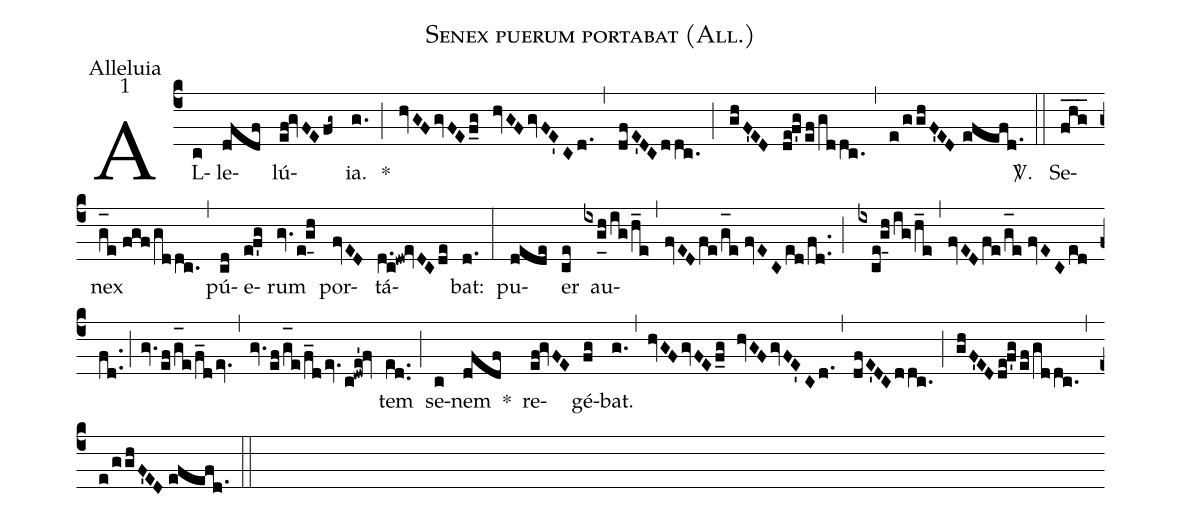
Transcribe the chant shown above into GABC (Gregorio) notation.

name:Senex puerum portabat (All.);
office-part:Alleluia;
mode:1;
%%
(c4)
AL(c)le(dfdf)lú(ef!gvFE/fg~)ia.(g.) *(;)
(hvGF/gvFE/f_g hvGF/gvFE'Cd.) (,)
(dfE'DC/ddc.) (;)
(ghF'ED de!f'g/ef/gddc.) (,)
(e/gghF'ED//efefd.) <sp>V/</sp>.(::)
Se(fhg___)nex(g_[oh:h]e//fgf/gddc.) (,)
pú(cd)e(e!f'g)rum(gv./e!g_4[uh:l]h) por(fvED)tá(d.c!dw!evDC/de)bat:(d.) (:)
pu(dede)er(ce) au(ixg_[uh:l]h/ig/h_e,fvED/fe/g_[oh:h]e//fvEC/ed/fd..;ixce!g_4[uh:l]h/ig/h_e,fvED/fe/g_[oh:h]e//fvEC/ed/fd..;gv.ef/g_[oh:h]e/f_d/ev.,gv./ef/g_[oh:h]e/f_d/ev./c!dwe'!fv)tem(ed..) (;)
se(c)nem(dfdf) *()
re(ef!gvFE)gé(fg)bat.(g.) (,)
(hvGF/gvFE/f_g hvGF/gvFE'Cd.) (,)
(dfE'DC/ddc.) (;)
(ghF'ED/de!f'g/ef/gddc.) (,)
(e/gghF'ED//efefd.) (::)
